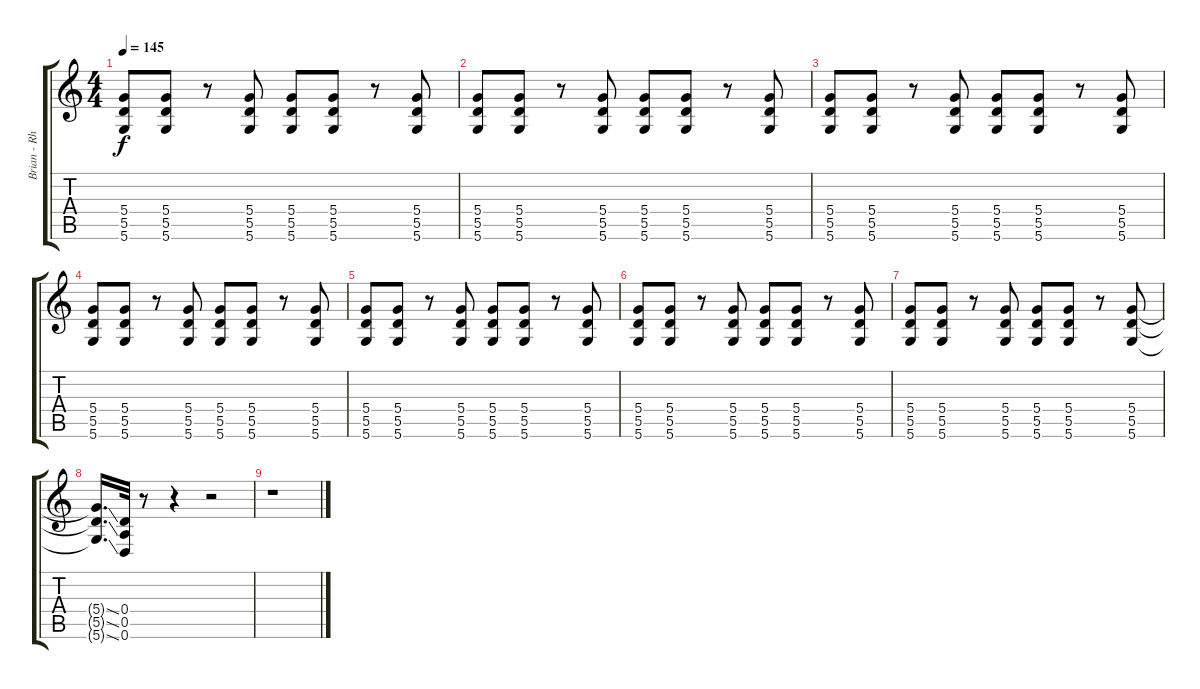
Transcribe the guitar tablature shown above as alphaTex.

\track ("Brian - Rhythm Guitar" "Brian - Rh") {instrument electricguitarjazz}
\staff {score tabs}
\tuning (E4 B3 G3 D3 A2 D2) {hide}
\ts (4 4)
\tempo 145
\clef g2
\ks c
(5.4 5.5 5.6).8{dy f} (5.4 5.5 5.6).8 r.8 (5.4 5.5 5.6).8 (5.4 5.5 5.6).8 (5.4 5.5 5.6).8 r.8 (5.4 5.5 5.6).8 |
(5.4 5.5 5.6).8 (5.4 5.5 5.6).8 r.8 (5.4 5.5 5.6).8 (5.4 5.5 5.6).8 (5.4 5.5 5.6).8 r.8 (5.4 5.5 5.6).8 |
(5.4 5.5 5.6).8 (5.4 5.5 5.6).8 r.8 (5.4 5.5 5.6).8 (5.4 5.5 5.6).8 (5.4 5.5 5.6).8 r.8 (5.4 5.5 5.6).8 |
(5.4 5.5 5.6).8 (5.4 5.5 5.6).8 r.8 (5.4 5.5 5.6).8 (5.4 5.5 5.6).8 (5.4 5.5 5.6).8 r.8 (5.4 5.5 5.6).8 |
(5.4 5.5 5.6).8 (5.4 5.5 5.6).8 r.8 (5.4 5.5 5.6).8 (5.4 5.5 5.6).8 (5.4 5.5 5.6).8 r.8 (5.4 5.5 5.6).8 |
(5.4 5.5 5.6).8 (5.4 5.5 5.6).8 r.8 (5.4 5.5 5.6).8 (5.4 5.5 5.6).8 (5.4 5.5 5.6).8 r.8 (5.4 5.5 5.6).8 |
(5.4 5.5 5.6).8 (5.4 5.5 5.6).8 r.8 (5.4 5.5 5.6).8 (5.4 5.5 5.6).8 (5.4 5.5 5.6).8 r.8 (5.4 5.5 5.6).8 |
(5.4{ss t} 5.5{ss t} 5.6{ss t}).16{d} (0.4 0.5 0.6).32 r.8 r.4 r.2 |
r.1
